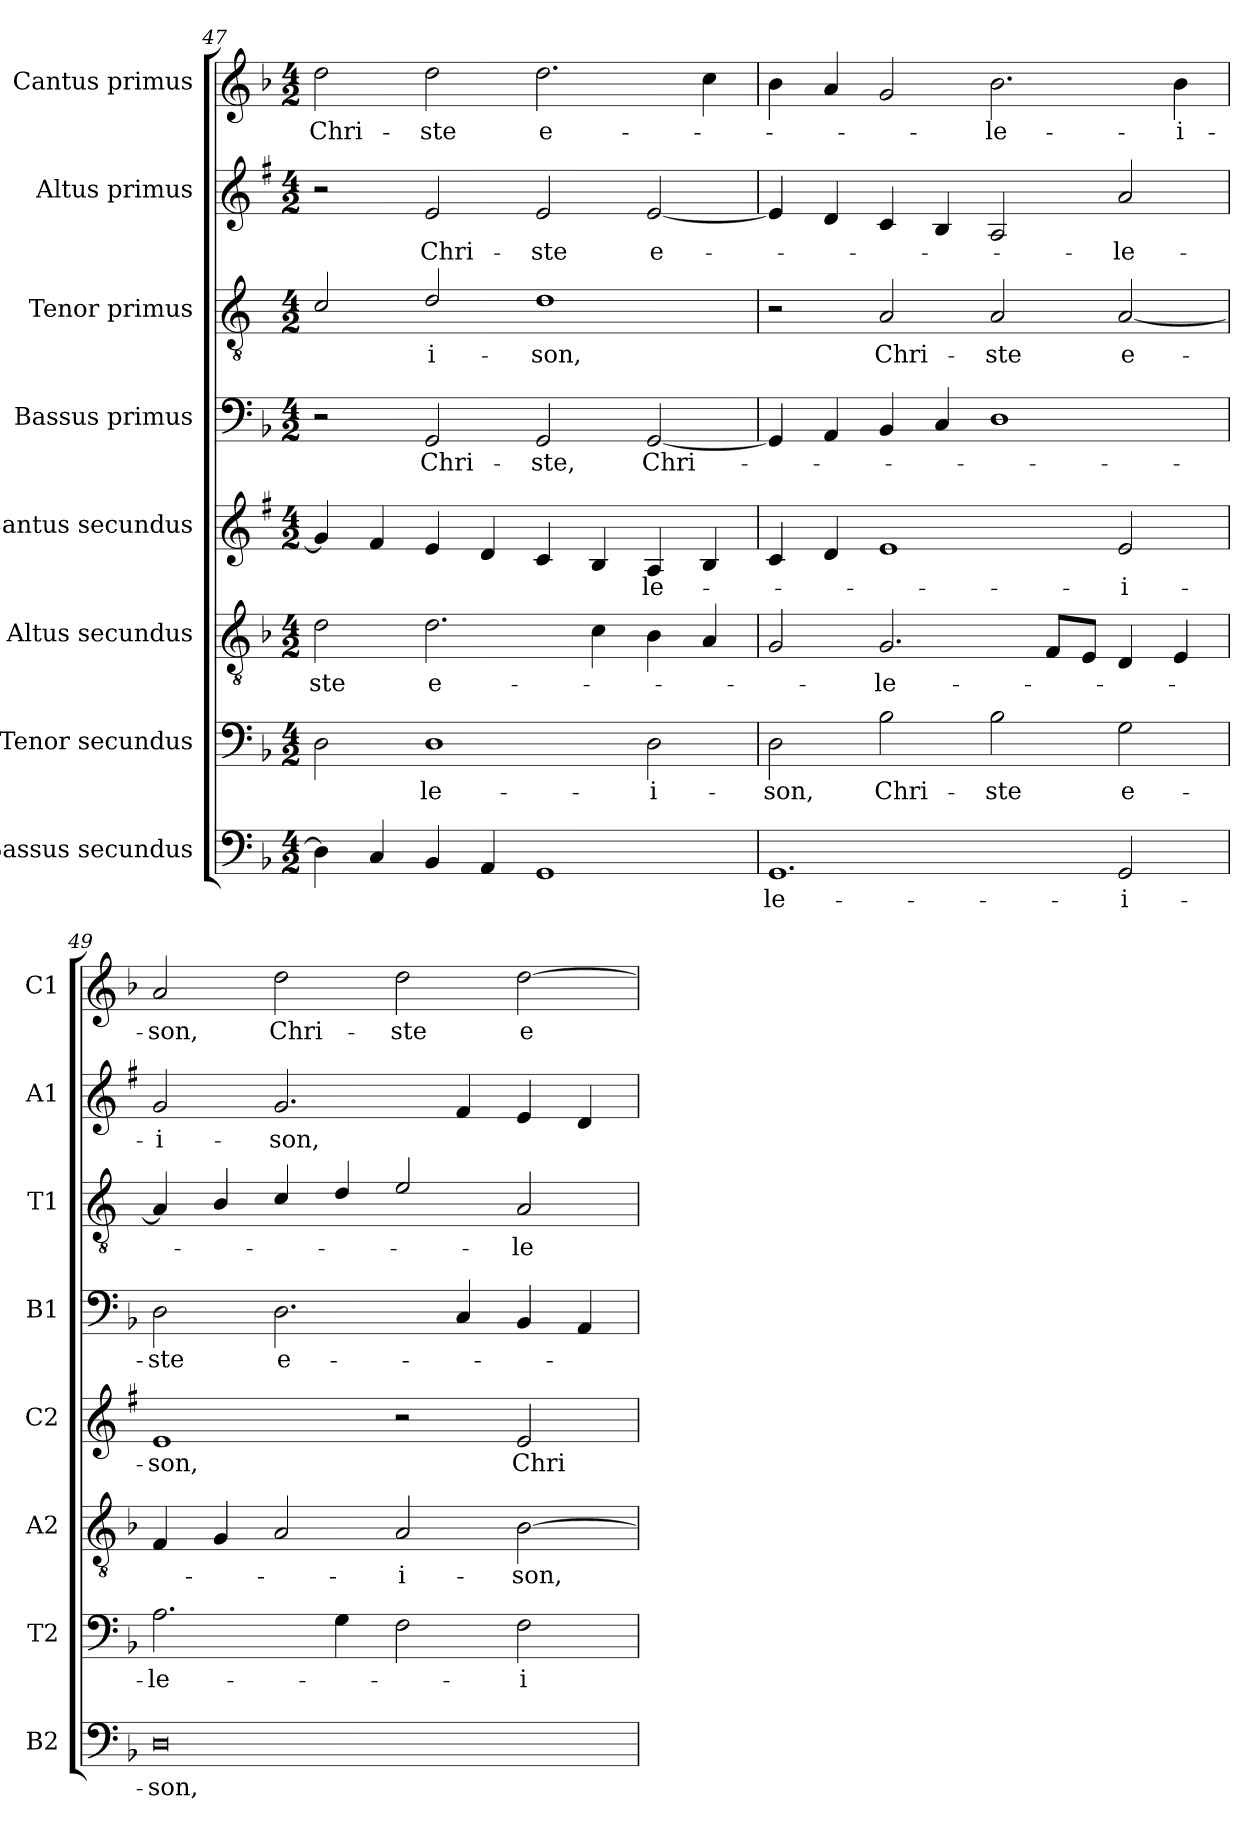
**kern	**text	**kern	**text	**kern	**text	**kern	**text	**kern	**text	**kern	**text	**kern	**text	**kern	**text
*part8	*part8	*part7	*part7	*part6	*part6	*part5	*part5	*part4	*part4	*part3	*part3	*part2	*part2	*part1	*part1
*staff8	*staff8	*staff7	*staff7	*staff6	*staff6	*staff5	*staff5	*staff4	*staff4	*staff3	*staff3	*staff2	*staff2	*staff1	*staff1
*I"Bassus secundus	*	*I"Tenor secundus	*	*I"Altus secundus	*	*I"Cantus secundus	*	*I"Bassus primus	*	*I"Tenor primus	*	*I"Altus primus	*	*I"Cantus primus	*
*I'B2	*	*I'T2	*	*I'A2	*	*I'C2	*	*I'B1	*	*I'T1	*	*I'A1	*	*I'C1	*
*clefF4	*	*clefF4	*	*clefGv2	*	*clefG2	*	*clefF4	*	*clefGv2	*	*clefG2	*	*clefG2	*
*	*	*	*	*	*	*ITrd1c2	*	*	*	*ITrd4c7	*	*ITrd1c2	*	*	*
*k[b-]	*	*k[b-]	*	*k[b-]	*	*k[b-]	*	*k[b-]	*	*k[b-]	*	*k[b-]	*	*k[b-]	*
*F:	*	*F:	*	*F:	*	*F:	*	*F:	*	*F:	*	*F:	*	*F:	*
*M4/2	*	*M4/2	*	*M4/2	*	*M4/2	*	*M4/2	*	*M4/2	*	*M4/2	*	*M4/2	*
=47	=47	=47	=47	=47	=47	=47	=47	=47	=47	=47	=47	=47	=47	=47	=47
!	!	!	!	!	!LO:LY:b	!	!	!	!	!	!	!	!	!	!LO:LY:b
4D\]	.	2D\	.	2d\	-ste	4f/]	.	2r	.	2F/	.	2r	.	2dd\	Chri-
4C/	.	.	.	.	.	4e/	.	.	.	.	.	.	.	.	.
!	!	!	!LO:LY:b	!	!LO:LY:b	!	!	!	!LO:LY:b	!	!LO:LY:b	!	!LO:LY:b	!	!LO:LY:b
4BB-/	.	1D	-le-	2.d\	e-	4d/	.	2GG/	Chri-	2G/	-i-	2d/	Chri-	2dd\	-ste
4AA/	.	.	.	.	.	4c/	.	.	.	.	.	.	.	.	.
!	!	!	!	!	!	!	!	!	!LO:LY:b	!	!LO:LY:b	!	!LO:LY:b	!	!LO:LY:b
1GG	.	.	.	.	.	4B-/	.	2GG/	-ste,	1G	-son,	2d/	-ste	2.dd\	e-
.	.	.	.	4c\	.	4A/	.	.	.	.	.	.	.	.	.
!	!	!	!LO:LY:b	!	!	!	!LO:LY:b	!	!LO:LY:b	!	!	!	!LO:LY:b	!	!
.	.	2D\	-i-	4B-\	.	4G/	-le-	[2GG/	Chri-	.	.	[2d/	e-	.	.
.	.	.	.	4A/	.	4A/	.	.	.	.	.	.	.	4cc\	.
=48	=48	=48	=48	=48	=48	=48	=48	=48	=48	=48	=48	=48	=48	=48	=48
!	!LO:LY:b	!	!LO:LY:b	!	!	!	!	!	!	!	!	!	!	!	!
1.GG	-le-	2D\	-son,	2G/	.	4B-/	.	4GG/]	.	2r	.	4d/]	.	4b-\	.
.	.	.	.	.	.	4c/	.	4AA/	.	.	.	4c/	.	4a/	.
!	!	!	!LO:LY:b	!	!LO:LY:b	!	!	!	!	!	!LO:LY:b	!	!	!	!
.	.	2B-\	Chri-	2.G/	-le-	1d	.	4BB-/	.	2D/	Chri-	4B-/	.	2g/	.
.	.	.	.	.	.	.	.	4C/	.	.	.	4A/	.	.	.
!	!	!	!LO:LY:b	!	!	!	!	!	!	!	!LO:LY:b	!	!	!	!LO:LY:b
.	.	2B-\	-ste	.	.	.	.	1D	.	2D/	-ste	2G/	.	2.b-\	-le-
.	.	.	.	8F/L	.	.	.	.	.	.	.	.	.	.	.
.	.	.	.	8E/J	.	.	.	.	.	.	.	.	.	.	.
!	!LO:LY:b	!	!LO:LY:b	!	!	!	!LO:LY:b	!	!	!	!LO:LY:b	!	!LO:LY:b	!	!
2GG/	-i-	2G\	e-	4D/	.	2d/	-i-	.	.	[2D/	e-	2g/	-le-	.	.
!	!	!	!	!	!	!	!	!	!	!	!	!	!	!	!LO:LY:b
.	.	.	.	4E/	.	.	.	.	.	.	.	.	.	4b-\	-i-
=49	=49	=49	=49	=49	=49	=49	=49	=49	=49	=49	=49	=49	=49	=49	=49
!	!LO:LY:b	!	!LO:LY:b	!	!	!	!LO:LY:b	!	!LO:LY:b	!	!	!	!LO:LY:b	!	!LO:LY:b
0D	-son,	2.A\	-le-	4F/	.	1d	-son,	2D\	-ste	4D/]	.	2f/	-i-	2a/	-son,
.	.	.	.	4G/	.	.	.	.	.	4E/	.	.	.	.	.
!	!	!	!	!	!	!	!	!	!LO:LY:b	!	!	!	!LO:LY:b	!	!LO:LY:b
.	.	.	.	2A/	.	.	.	2.D\	e-	4F/	.	2.f/	-son,	2dd\	Chri-
.	.	4G\	.	.	.	.	.	.	.	4G/	.	.	.	.	.
!	!	!	!	!	!LO:LY:b	!	!	!	!	!	!	!	!	!	!LO:LY:b
.	.	2F\	.	2A/	-i-	2r	.	.	.	2A/	.	.	.	2dd\	-ste
.	.	.	.	.	.	.	.	4C/	.	.	.	4e/	.	.	.
!	!	!	!LO:LY:b	!	!LO:LY:b	!	!LO:LY:b	!	!	!	!LO:LY:b	!	!	!	!LO:LY:b
.	.	2F\	-i-	[2B-\	-son,	2d/	Chri-	4BB-/	.	2D/	-le-	4d/	.	[2dd\	e-
.	.	.	.	.	.	.	.	4AA/	.	.	.	4c/	.	.	.
=	=	=	=	=	=	=	=	=	=	=	=	=	=	=	=
*-	*-	*-	*-	*-	*-	*-	*-	*-	*-	*-	*-	*-	*-	*-	*-
